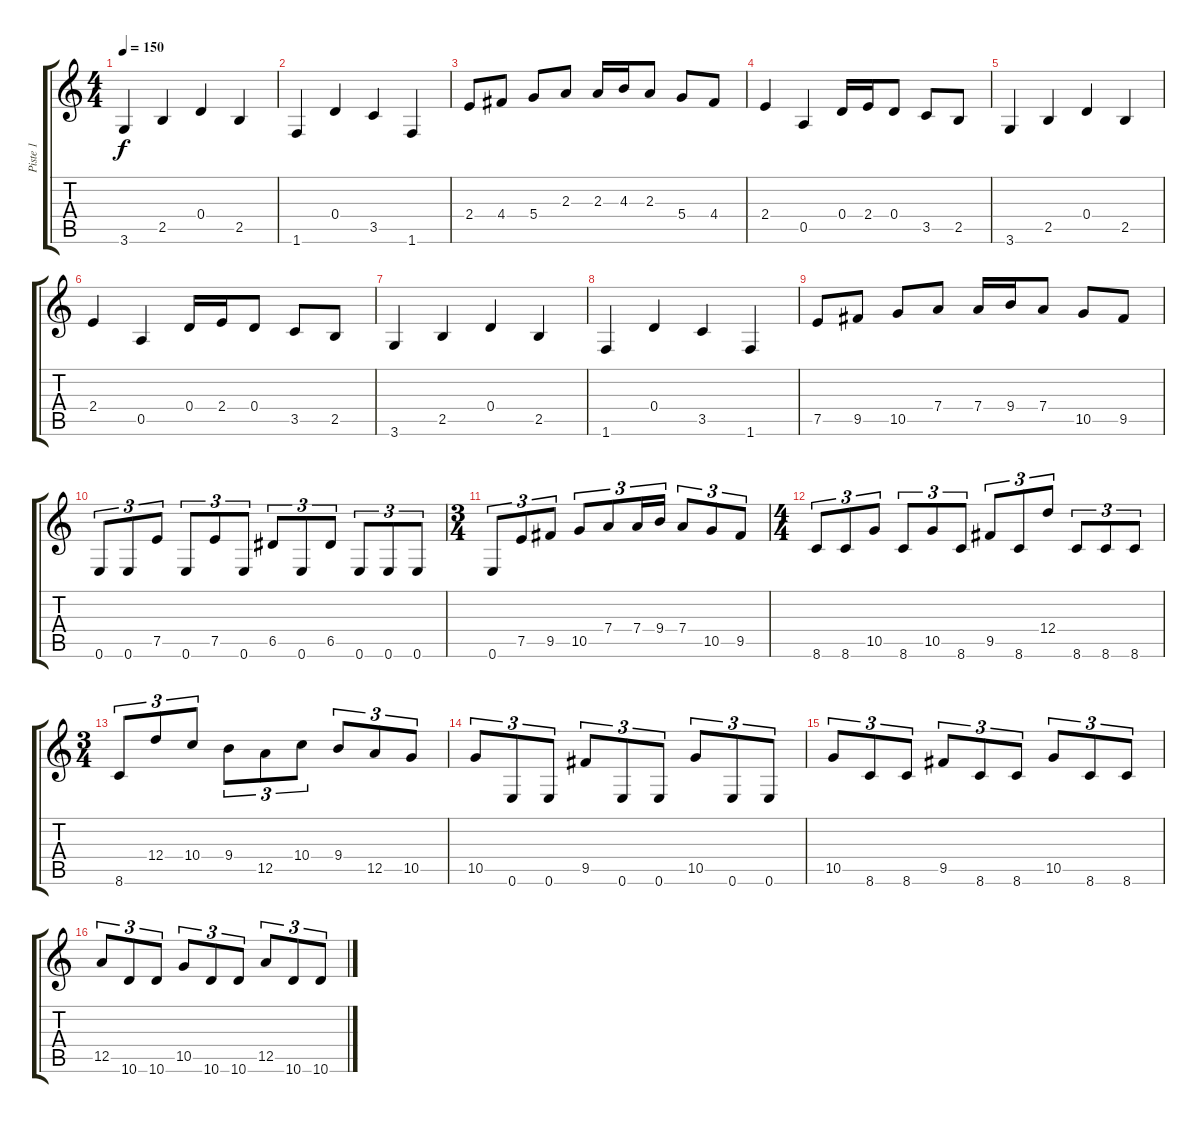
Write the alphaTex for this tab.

\track ("Piste 1" "Piste 1") {instrument distortionguitar}
\staff {score tabs}
\tuning (E4 B3 G3 D3 A2 E2) {hide}
\ts (4 4)
\tempo 150
\clef g2
\ks c
3.6.4{dy f} 2.5.4 0.4.4 2.5.4 |
1.6.4 0.4.4 3.5.4 1.6.4 |
2.4.8 4.4.8 5.4.8 2.3.8 2.3.16 4.3.16 2.3.8 5.4.8 4.4.8 |
2.4.4 0.5.4 0.4.16 2.4.16 0.4.8 3.5.8 2.5.8 |
3.6.4 2.5.4 0.4.4 2.5.4 |
2.4.4 0.5.4 0.4.16 2.4.16 0.4.8 3.5.8 2.5.8 |
3.6.4 2.5.4 0.4.4 2.5.4 |
1.6.4 0.4.4 3.5.4 1.6.4 |
7.5.8 9.5.8 10.5.8 7.4.8 7.4.16 9.4.16 7.4.8 10.5.8 9.5.8 |
0.6.8{tu (3 2)} 0.6.8{tu (3 2)} 7.5.8{tu (3 2)} 0.6.8{tu (3 2)} 7.5.8{tu (3 2)} 0.6.8{tu (3 2)} 6.5.8{tu (3 2)} 0.6.8{tu (3 2)} 6.5.8{tu (3 2)} 0.6.8{tu (3 2)} 0.6.8{tu (3 2)} 0.6.8{tu (3 2)} |
\ts (3 4)
0.6.8{tu (3 2)} 7.5.8{tu (3 2)} 9.5.8{tu (3 2)} 10.5.8{tu (3 2)} 7.4.8{tu (3 2)} 7.4.16{tu (3 2)} 9.4.16{tu (3 2)} 7.4.8{tu (3 2)} 10.5.8{tu (3 2)} 9.5.8{tu (3 2)} |
\ts (4 4)
8.6.8{tu (3 2)} 8.6.8{tu (3 2)} 10.5.8{tu (3 2)} 8.6.8{tu (3 2)} 10.5.8{tu (3 2)} 8.6.8{tu (3 2)} 9.5.8{tu (3 2)} 8.6.8{tu (3 2)} 12.4.8{tu (3 2)} 8.6.8{tu (3 2)} 8.6.8{tu (3 2)} 8.6.8{tu (3 2)} |
\ts (3 4)
8.6.8{tu (3 2)} 12.4.8{tu (3 2)} 10.4.8{tu (3 2)} 9.4.8{tu (3 2)} 12.5.8{tu (3 2)} 10.4.8{tu (3 2)} 9.4.8{tu (3 2)} 12.5.8{tu (3 2)} 10.5.8{tu (3 2)} |
10.5.8{tu (3 2)} 0.6.8{tu (3 2)} 0.6.8{tu (3 2)} 9.5.8{tu (3 2)} 0.6.8{tu (3 2)} 0.6.8{tu (3 2)} 10.5.8{tu (3 2)} 0.6.8{tu (3 2)} 0.6.8{tu (3 2)} |
10.5.8{tu (3 2)} 8.6.8{tu (3 2)} 8.6.8{tu (3 2)} 9.5.8{tu (3 2)} 8.6.8{tu (3 2)} 8.6.8{tu (3 2)} 10.5.8{tu (3 2)} 8.6.8{tu (3 2)} 8.6.8{tu (3 2)} |
12.5.8{tu (3 2)} 10.6.8{tu (3 2)} 10.6.8{tu (3 2)} 10.5.8{tu (3 2)} 10.6.8{tu (3 2)} 10.6.8{tu (3 2)} 12.5.8{tu (3 2)} 10.6.8{tu (3 2)} 10.6.8{tu (3 2)}
